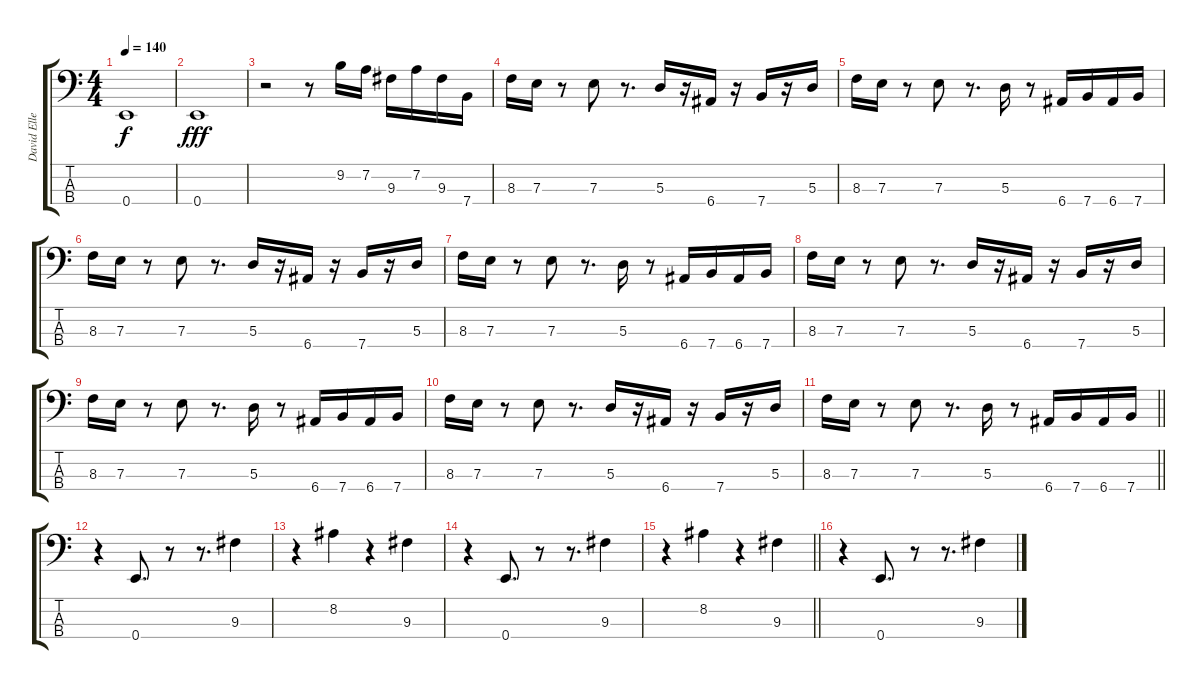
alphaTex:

\track ("David Ellefson" "David Elle") {instrument electricbassfinger}
\staff {score tabs}
\tuning (G2 D2 A1 E1) {hide}
\ts (4 4)
\tempo 140
\clef f4
\ks c
0.4{t}.1{dy f} |
0.4.1{dy fff} |
r.2 r.8 9.2.16 7.2.16 9.3.16 7.2.16 9.3.16 7.4.16 |
8.3.16 7.3.16 r.8 7.3.8 r.8{d} 5.3.16 r.16 6.4.16 r.16 7.4.16 r.16 5.3.16 |
8.3.16 7.3.16 r.8 7.3.8 r.8{d} 5.3.16 r.8 6.4.16 7.4.16 6.4.16 7.4.16 |
8.3.16 7.3.16 r.8 7.3.8 r.8{d} 5.3.16 r.16 6.4.16 r.16 7.4.16 r.16 5.3.16 |
8.3.16 7.3.16 r.8 7.3.8 r.8{d} 5.3.16 r.8 6.4.16 7.4.16 6.4.16 7.4.16 |
8.3.16 7.3.16 r.8 7.3.8 r.8{d} 5.3.16 r.16 6.4.16 r.16 7.4.16 r.16 5.3.16 |
8.3.16 7.3.16 r.8 7.3.8 r.8{d} 5.3.16 r.8 6.4.16 7.4.16 6.4.16 7.4.16 |
8.3.16 7.3.16 r.8 7.3.8 r.8{d} 5.3.16 r.16 6.4.16 r.16 7.4.16 r.16 5.3.16 |
\barLineRight lightlight
8.3.16 7.3.16 r.8 7.3.8 r.8{d} 5.3.16 r.8 6.4.16 7.4.16 6.4.16 7.4.16 |
r.4 0.4.8{d} r.8 r.8{d} 9.3.4 |
r.4 8.2.4 r.4 9.3.4 |
r.4 0.4.8{d} r.8 r.8{d} 9.3.4 |
\barLineRight lightlight
r.4 8.2.4 r.4 9.3.4 |
r.4 0.4.8{d} r.8 r.8{d} 9.3.4
